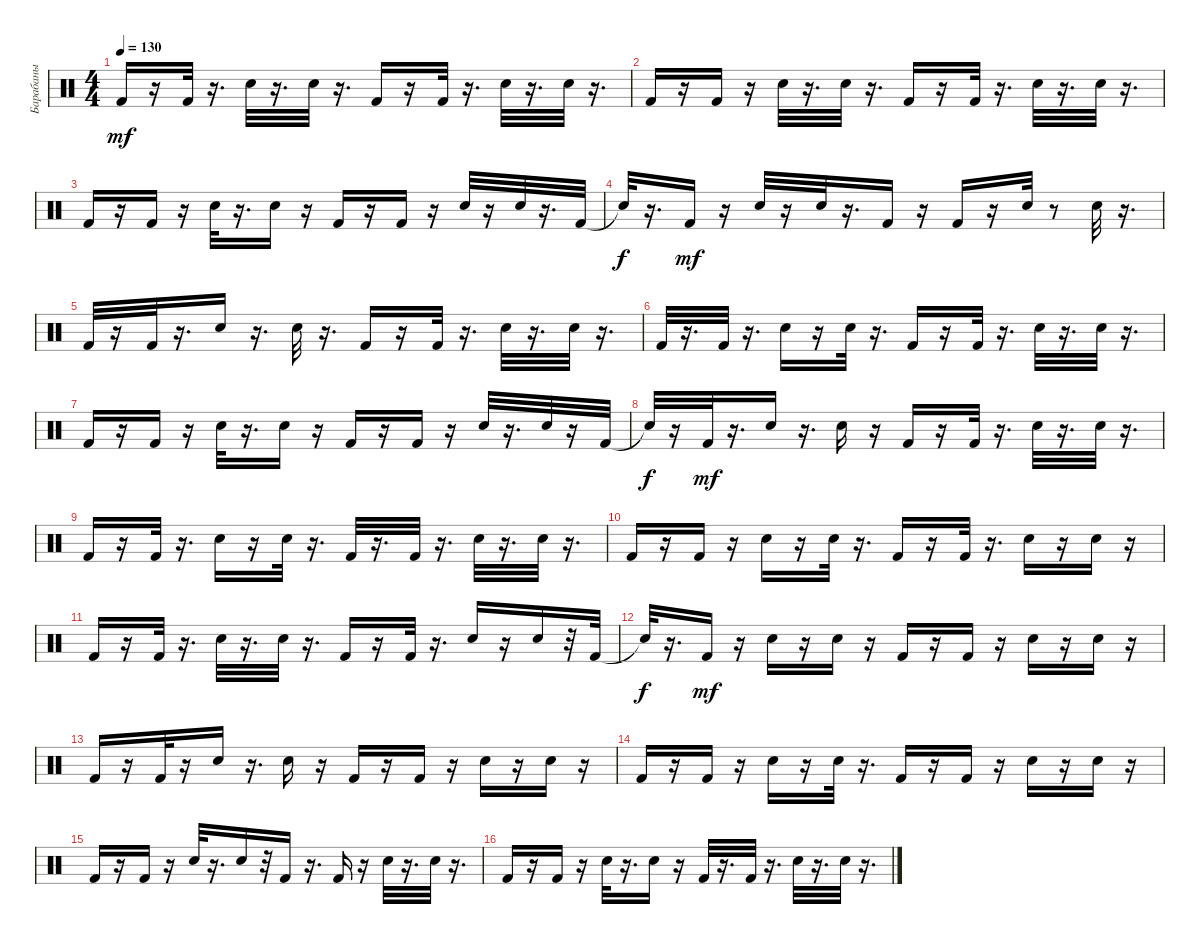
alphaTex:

\track ("Барабаны" "Барабаны") {instrument percussion}
\staff {score}
\articulation defaults
\ts (4 4)
\tempo 130
\clef neutral
\ks c "Kick (hit) 2".16{dy mf}
r.16 "Kick (hit) 2".32 r.16{d} "Snare (hit) 2".32 r.16{d} "Snare (hit) 2".32 r.16{d} "Kick (hit) 2".16 r.16 "Kick (hit) 2".32 r.16{d} "Snare (hit) 2".32 r.16{d} "Snare (hit) 2".32 r.16{d} |
"Kick (hit) 2".16 r.16 "Kick (hit) 2".16 r.16 "Snare (hit) 2".32 r.16{d} "Snare (hit) 2".32 r.16{d} "Kick (hit) 2".16 r.16 "Kick (hit) 2".32 r.16{d} "Snare (hit) 2".32 r.16{d} "Snare (hit) 2".32 r.16{d} |
"Kick (hit) 2".16 r.16 "Kick (hit) 2".16 r.16 "Snare (hit) 2".32 r.16{d} "Snare (hit) 2".16 r.16 "Kick (hit) 2".16 r.16 "Kick (hit) 2".16 r.16 "Snare (hit) 2".32 r.16 "Snare (hit) 2".32 r.16{d} "Kick (hit) 2".32 |
"Snare (hit)"{t}.32{dy f} r.16{d} "Kick (hit) 2".16{dy mf} r.16 "Snare (hit) 2".32 r.16 "Snare (hit) 2".32 r.16{d} "Kick (hit) 2".16 r.16 "Kick (hit) 2".16 r.16 "Snare (hit) 2".32 r.8 "Snare (hit) 2".32 r.16{d} |
"Kick (hit) 2".32 r.16 "Kick (hit) 2".32 r.16{d} "Snare (hit) 2".16 r.16{d} "Snare (hit) 2".32 r.16{d} "Kick (hit) 2".16 r.16 "Kick (hit) 2".32 r.16{d} "Snare (hit) 2".32 r.16{d} "Snare (hit) 2".32 r.16{d} |
"Kick (hit) 2".32 r.16{d} "Kick (hit) 2".32 r.16{d} "Snare (hit) 2".16 r.16 "Snare (hit) 2".32 r.16{d} "Kick (hit) 2".16 r.16 "Kick (hit) 2".32 r.16{d} "Snare (hit) 2".32 r.16{d} "Snare (hit) 2".32 r.16{d} |
"Kick (hit) 2".16 r.16 "Kick (hit) 2".16 r.16 "Snare (hit) 2".32 r.16{d} "Snare (hit) 2".16 r.16 "Kick (hit) 2".16 r.16 "Kick (hit) 2".16 r.16 "Snare (hit) 2".32 r.16{d} "Snare (hit) 2".32 r.16 "Kick (hit) 2".32 |
"Snare (hit)"{t}.32{dy f} r.16 "Kick (hit) 2".32{dy mf} r.16{d} "Snare (hit) 2".16 r.16{d} "Snare (hit) 2".16 r.16 "Kick (hit) 2".16 r.16 "Kick (hit) 2".32 r.16{d} "Snare (hit) 2".32 r.16{d} "Snare (hit) 2".32 r.16{d} |
"Kick (hit) 2".16 r.16 "Kick (hit) 2".32 r.16{d} "Snare (hit) 2".16 r.16 "Snare (hit) 2".32 r.16{d} "Kick (hit) 2".32 r.16{d} "Kick (hit) 2".32 r.16{d} "Snare (hit) 2".32 r.16{d} "Snare (hit) 2".32 r.16{d} |
"Kick (hit) 2".16 r.16 "Kick (hit) 2".16 r.16 "Snare (hit) 2".16 r.16 "Snare (hit) 2".32 r.16{d} "Kick (hit) 2".16 r.16 "Kick (hit) 2".32 r.16{d} "Snare (hit) 2".16 r.16 "Snare (hit) 2".16 r.16 |
"Kick (hit) 2".16 r.16 "Kick (hit) 2".32 r.16{d} "Snare (hit) 2".32 r.16{d} "Snare (hit) 2".32 r.16{d} "Kick (hit) 2".16 r.16 "Kick (hit) 2".32 r.16{d} "Snare (hit) 2".16 r.16 "Snare (hit) 2".16 r.32 "Kick (hit) 2".32 |
"Snare (hit)"{t}.32{dy f} r.16{d} "Kick (hit) 2".16{dy mf} r.16 "Snare (hit) 2".16 r.16 "Snare (hit) 2".16 r.16 "Kick (hit) 2".16 r.16 "Kick (hit) 2".16 r.16 "Snare (hit) 2".16 r.16 "Snare (hit) 2".16 r.16 |
"Kick (hit) 2".16 r.16 "Kick (hit) 2".32 r.16 "Snare (hit) 2".16 r.16{d} "Snare (hit) 2".16 r.16 "Kick (hit) 2".16 r.16 "Kick (hit) 2".16 r.16 "Snare (hit) 2".16 r.16 "Snare (hit) 2".16 r.16 |
"Kick (hit) 2".16 r.16 "Kick (hit) 2".16 r.16 "Snare (hit) 2".16 r.16 "Snare (hit) 2".32 r.16{d} "Kick (hit) 2".16 r.16 "Kick (hit) 2".16 r.16 "Snare (hit) 2".16 r.16 "Snare (hit) 2".16 r.16 |
"Kick (hit) 2".16 r.16 "Kick (hit) 2".16 r.16 "Snare (hit) 2".32 r.16{d} "Snare (hit) 2".16 r.32 "Kick (hit) 2".16 r.16{d} "Kick (hit) 2".16 r.16 "Snare (hit) 2".32 r.16{d} "Snare (hit) 2".32 r.16{d} |
"Kick (hit) 2".16 r.16 "Kick (hit) 2".16 r.16 "Snare (hit) 2".32 r.16{d} "Snare (hit) 2".16 r.16 "Kick (hit) 2".32 r.16{d} "Kick (hit) 2".32 r.16{d} "Snare (hit) 2".32 r.16{d} "Snare (hit) 2".32 r.16{d}
